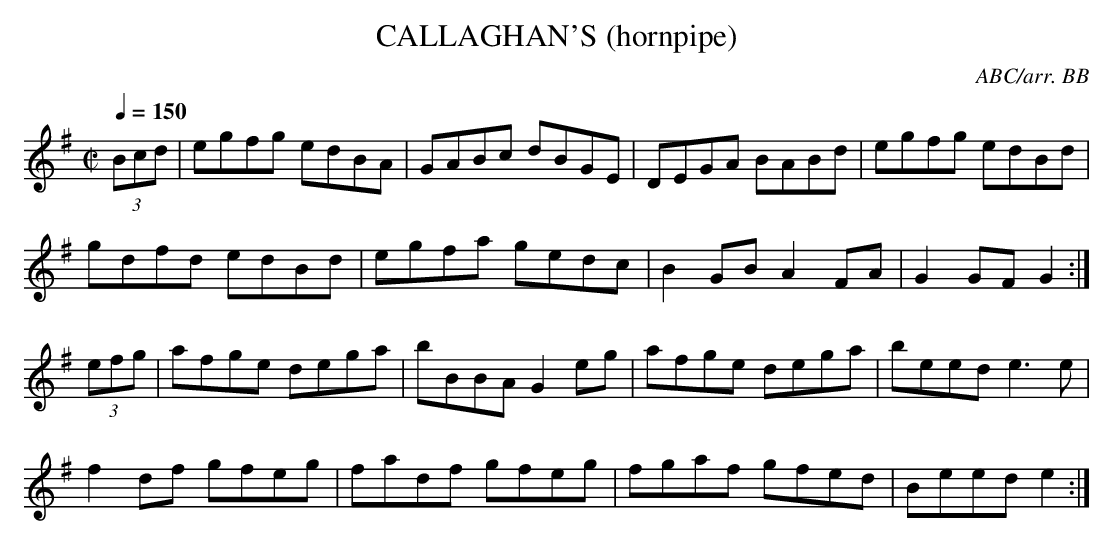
X:1
T:CALLAGHAN'S (hornpipe)
C:ABC/arr. BB
Q:1/4=150
L:1/8
M:C|
K:G
(3Bcd|egfg edBA|GABc dBGE|DEGA BABd|egfg edBd|
gdfd edBd|egfa gedc|B2GB A2FA|G2 GF G2 :|
(3efg|afge dega|bBBA G2eg|afge dega|beed e3e|
f2df gfeg|fadf gfeg|fgaf gfed|Beed e2 :|
